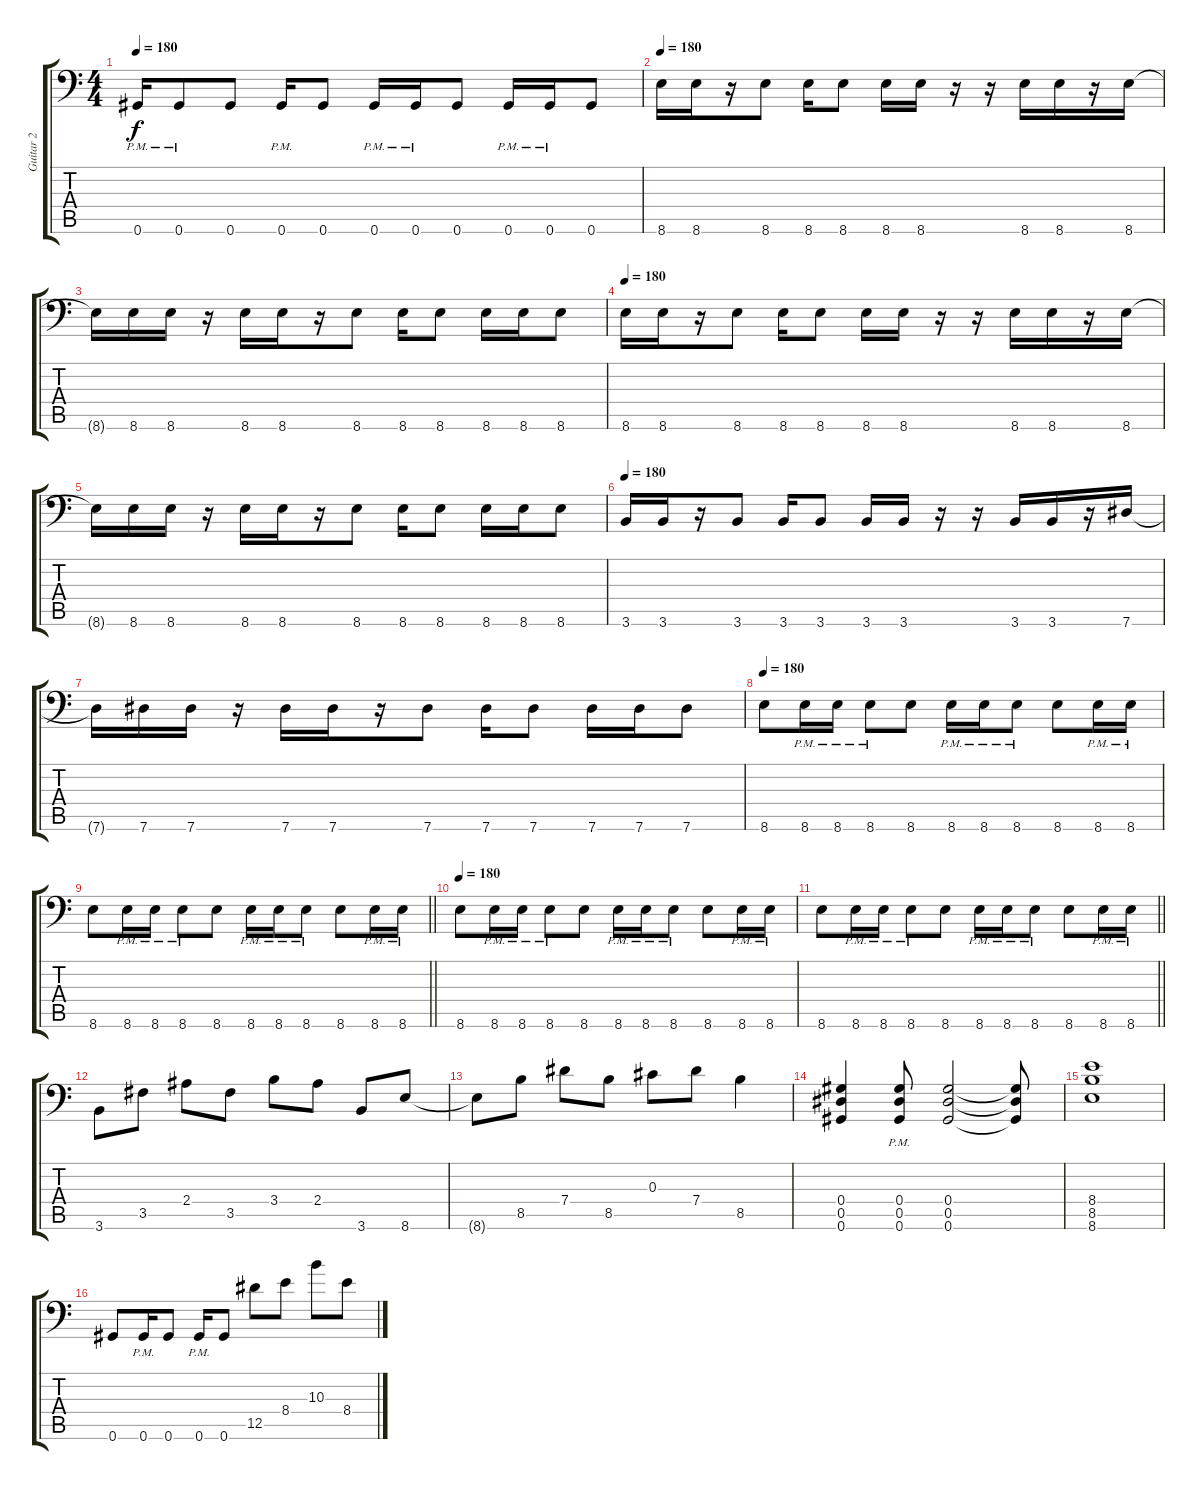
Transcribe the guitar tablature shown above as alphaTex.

\track ("Guitar 2" "Guitar 2") {instrument overdrivenguitar}
\staff {score tabs}
\tuning (Bb3 F3 Db3 Ab2 Eb2 Ab1) {hide}
\ts (4 4)
\tempo 180
\clef f4
\ks c
0.6{pm}.16{dy f} 0.6{pm}.8 0.6.8 0.6{pm}.16 0.6.8 0.6{pm}.16 0.6{pm}.16 0.6.8 0.6{pm}.16 0.6{pm}.16 0.6.8 |
\tempo 180
8.6.16 8.6.16 r.16 8.6.8 8.6.16 8.6.8 8.6.16 8.6.16 r.16 r.16 8.6.16 8.6.16 r.16 8.6.16 |
8.6{t}.16 8.6.16 8.6.16 r.16 8.6.16 8.6.16 r.16 8.6.8 8.6.16 8.6.8 8.6.16 8.6.16 8.6.8 |
\tempo 180
8.6.16 8.6.16 r.16 8.6.8 8.6.16 8.6.8 8.6.16 8.6.16 r.16 r.16 8.6.16 8.6.16 r.16 8.6.16 |
8.6{t}.16 8.6.16 8.6.16 r.16 8.6.16 8.6.16 r.16 8.6.8 8.6.16 8.6.8 8.6.16 8.6.16 8.6.8 |
\tempo 180
3.6.16 3.6.16 r.16 3.6.8 3.6.16 3.6.8 3.6.16 3.6.16 r.16 r.16 3.6.16 3.6.16 r.16 7.6.16 |
7.6{t}.16 7.6.16 7.6.16 r.16 7.6.16 7.6.16 r.16 7.6.8 7.6.16 7.6.8 7.6.16 7.6.16 7.6.8 |
\tempo 180
8.6.8 8.6{pm}.16 8.6{pm}.16 8.6{pm}.8 8.6.8 8.6{pm}.16 8.6{pm}.16 8.6{pm}.8 8.6.8 8.6{pm}.16 8.6{pm}.16 |
\barLineRight lightlight
8.6.8 8.6{pm}.16 8.6{pm}.16 8.6{pm}.8 8.6.8 8.6{pm}.16 8.6{pm}.16 8.6{pm}.8 8.6.8 8.6{pm}.16 8.6{pm}.16 |
\tempo 180
8.6.8 8.6{pm}.16 8.6{pm}.16 8.6{pm}.8 8.6.8 8.6{pm}.16 8.6{pm}.16 8.6{pm}.8 8.6.8 8.6{pm}.16 8.6{pm}.16 |
\barLineRight lightlight
8.6.8 8.6{pm}.16 8.6{pm}.16 8.6{pm}.8 8.6.8 8.6{pm}.16 8.6{pm}.16 8.6{pm}.8 8.6.8 8.6{pm}.16 8.6{pm}.16 |
3.6.8 3.5.8 2.4.8 3.5.8 3.4.8 2.4.8 3.6.8 8.6.8 |
8.6{t}.8 8.5.8 7.4.8 8.5.8 0.3.8 7.4.8 8.5.4 |
(0.4 0.5 0.6).4 (0.4 0.5 0.6{pm}).8 (0.4 0.5 0.6).2 (0.4{t} 0.5{t} 0.6{t}).8 |
(8.4 8.5 8.6).1 |
0.6.8 0.6{pm}.16 0.6.8 0.6{pm}.16 0.6.8 12.5.8 8.4.8 10.3.8 8.4.8
